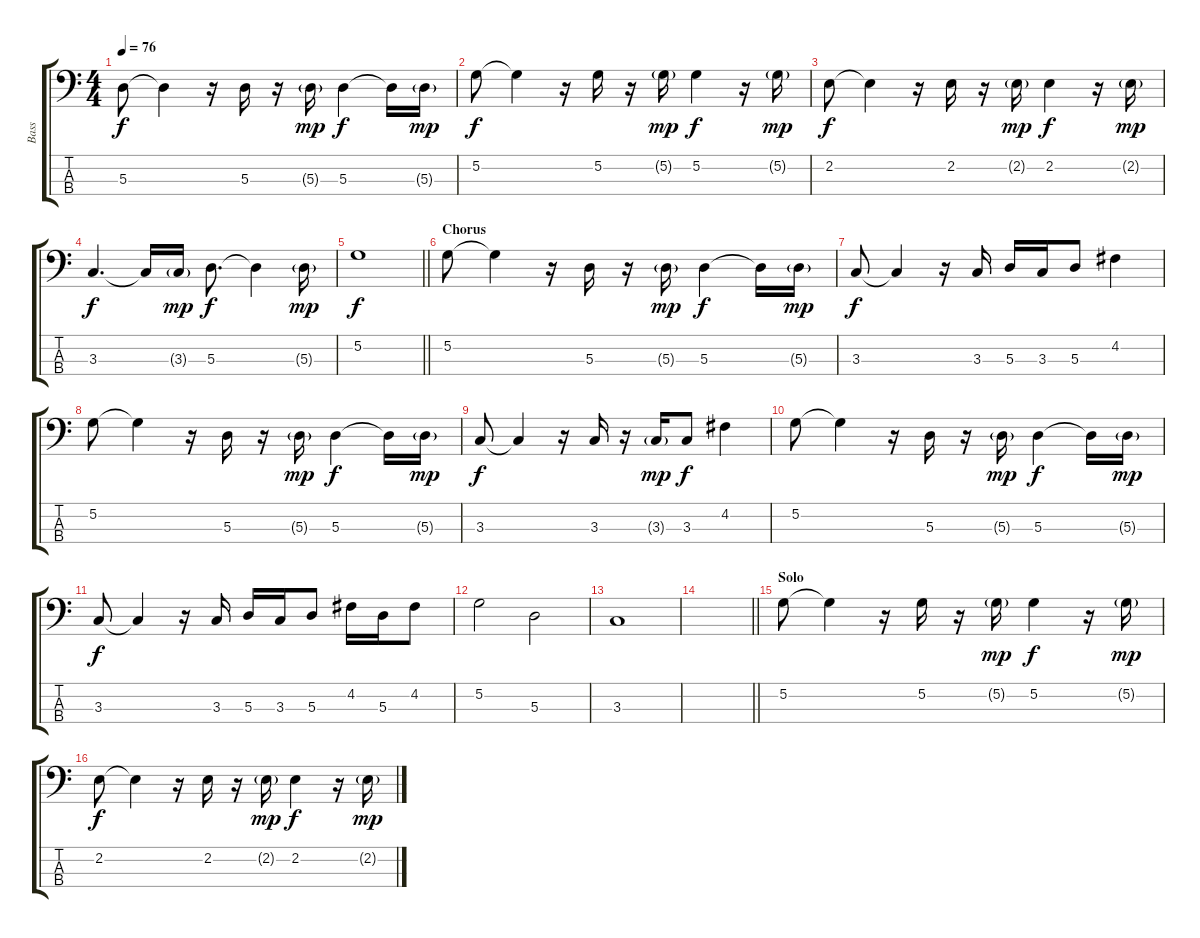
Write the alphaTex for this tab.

\track ("Bass" "Bass") {instrument electricbassfinger}
\staff {score tabs}
\tuning (G2 D2 A1 E1) {hide}
\ts (4 4)
\tempo 76
\clef f4
\ks c
5.3.8{dy f} 5.3{t}.4 r.16 5.3.16 r.16 5.3{g}.16{dy mp} 5.3.4{dy f} 5.3{t}.16 5.3{g}.16{dy mp} |
5.2.8{dy f} 5.2{t}.4 r.16 5.2.16 r.16 5.2{g}.16{dy mp} 5.2.4{dy f} r.16 5.2{g}.16{dy mp} |
2.2.8{dy f} 2.2{t}.4 r.16 2.2.16 r.16 2.2{g}.16{dy mp} 2.2.4{dy f} r.16 2.2{g}.16{dy mp} |
3.3.4{d dy f} 3.3{t}.16 3.3{g}.16{dy mp} 5.3.8{d dy f} 5.3{t}.4 5.3{g}.16{dy mp} |
\barLineRight lightlight
5.2.1{dy f} |
\section ("" "Chorus")
5.2.8 5.2{t}.4 r.16 5.3.16 r.16 5.3{g}.16{dy mp} 5.3.4{dy f} 5.3{t}.16 5.3{g}.16{dy mp} |
3.3.8{dy f} 3.3{t}.4 r.16 3.3.16 5.3.16 3.3.16 5.3.8 4.2.4 |
5.2.8 5.2{t}.4 r.16 5.3.16 r.16 5.3{g}.16{dy mp} 5.3.4{dy f} 5.3{t}.16 5.3{g}.16{dy mp} |
3.3.8{dy f} 3.3{t}.4 r.16 3.3.16 r.16 3.3{g}.16{dy mp} 3.3.8{dy f} 4.2.4 |
5.2.8 5.2{t}.4 r.16 5.3.16 r.16 5.3{g}.16{dy mp} 5.3.4{dy f} 5.3{t}.16 5.3{g}.16{dy mp} |
3.3.8{dy f} 3.3{t}.4 r.16 3.3.16 5.3.16 3.3.16 5.3.8 4.2.16 5.3.16 4.2.8 |
5.2.2 5.3.2 |
3.3.1 |
\barLineRight lightlight
|
\section ("" "Solo")
5.2.8 5.2{t}.4 r.16 5.2.16 r.16 5.2{g}.16{dy mp} 5.2.4{dy f} r.16 5.2{g}.16{dy mp} |
2.2.8{dy f} 2.2{t}.4 r.16 2.2.16 r.16 2.2{g}.16{dy mp} 2.2.4{dy f} r.16 2.2{g}.16{dy mp}
